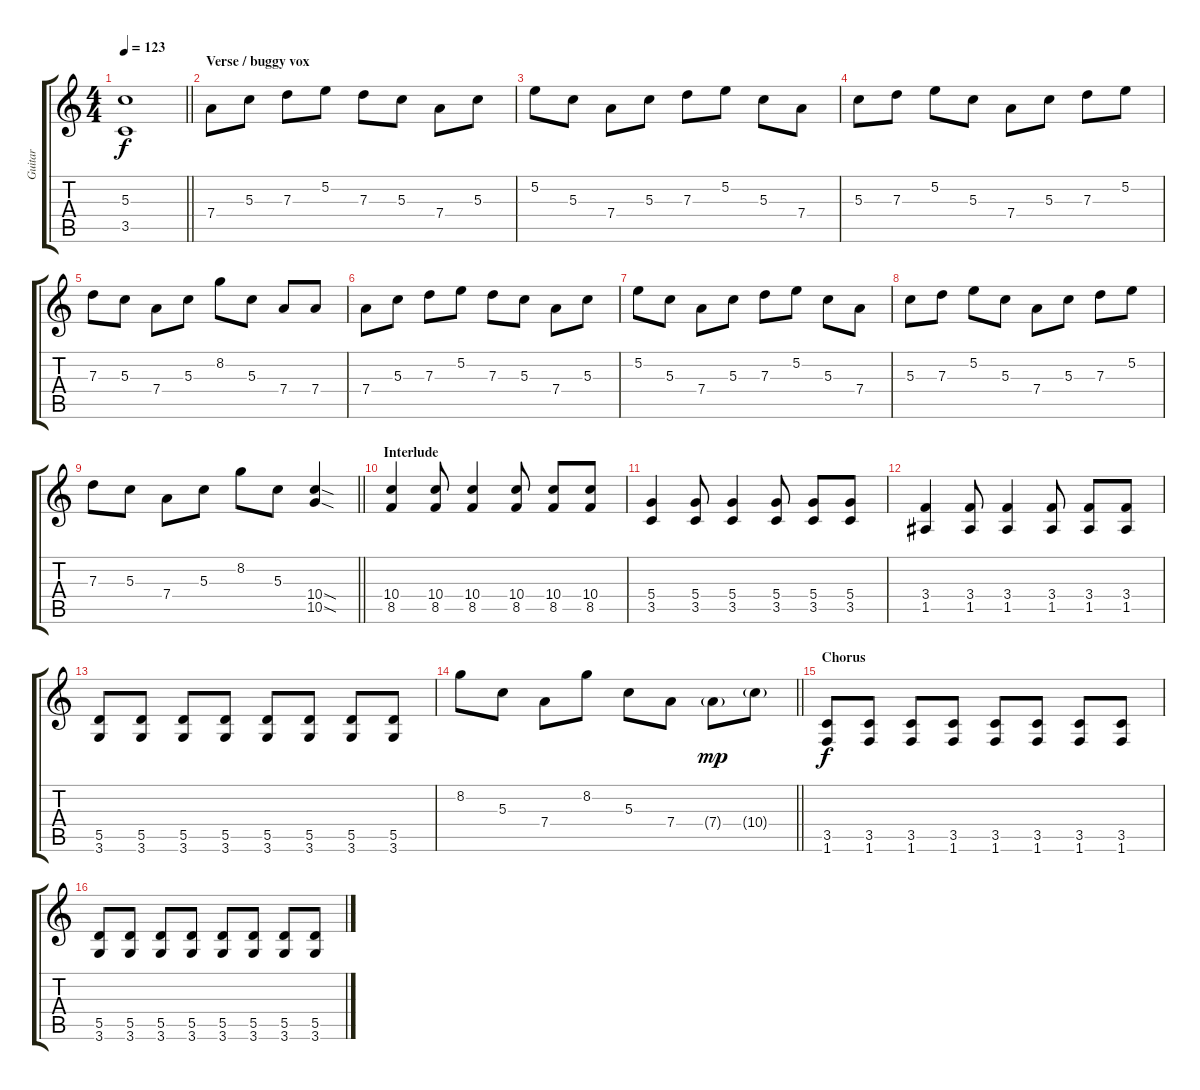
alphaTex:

\track ("Guitar" "Guitar") {instrument electricguitarjazz}
\staff {score tabs}
\tuning (E4 B3 G3 D3 A2 E2) {hide}
\ts (4 4)
\tempo 123
\clef g2
\barLineRight lightlight
\ks c
(5.3 3.5).1{dy f} |
\section ("" "Verse / buggy vox")
7.4.8{instrument electricguitarjazz} 5.3.8 7.3.8 5.2.8 7.3.8 5.3.8 7.4.8 5.3.8 |
5.2.8 5.3.8 7.4.8 5.3.8 7.3.8 5.2.8 5.3.8 7.4.8 |
5.3.8 7.3.8 5.2.8 5.3.8 7.4.8 5.3.8 7.3.8 5.2.8 |
7.3.8 5.3.8 7.4.8 5.3.8 8.2.8 5.3.8 7.4.8 7.4.8 |
7.4.8 5.3.8 7.3.8 5.2.8 7.3.8 5.3.8 7.4.8 5.3.8 |
5.2.8 5.3.8 7.4.8 5.3.8 7.3.8 5.2.8 5.3.8 7.4.8 |
5.3.8 7.3.8 5.2.8 5.3.8 7.4.8 5.3.8 7.3.8 5.2.8 |
\barLineRight lightlight
7.3.8 5.3.8 7.4.8 5.3.8 8.2.8 5.3.8 (10.4{sod} 10.5{sod}).4{instrument distortionguitar} |
\section ("" "Interlude")
(10.4 8.5).4 (10.4 8.5).8 (10.4 8.5).4 (10.4 8.5).8 (10.4 8.5).8 (10.4 8.5).8 |
(5.4 3.5).4 (5.4 3.5).8 (5.4 3.5).4 (5.4 3.5).8 (5.4 3.5).8 (5.4 3.5).8 |
(3.4 1.5).4 (3.4 1.5).8 (3.4 1.5).4 (3.4 1.5).8 (3.4 1.5).8 (3.4 1.5).8 |
(5.5 3.6).8 (5.5 3.6).8 (5.5 3.6).8 (5.5 3.6).8 (5.5 3.6).8 (5.5 3.6).8 (5.5 3.6).8 (5.5 3.6).8 |
\barLineRight lightlight
8.2.8 5.3.8 7.4.8 8.2.8 5.3.8 7.4.8 7.4{g}.8{dy mp} 10.4{g}.8 |
\section ("" "Chorus")
(3.5 1.6).8{dy f} (3.5 1.6).8 (3.5 1.6).8 (3.5 1.6).8 (3.5 1.6).8 (3.5 1.6).8 (3.5 1.6).8 (3.5 1.6).8 |
(5.5 3.6).8 (5.5 3.6).8 (5.5 3.6).8 (5.5 3.6).8 (5.5 3.6).8 (5.5 3.6).8 (5.5 3.6).8 (5.5 3.6).8
